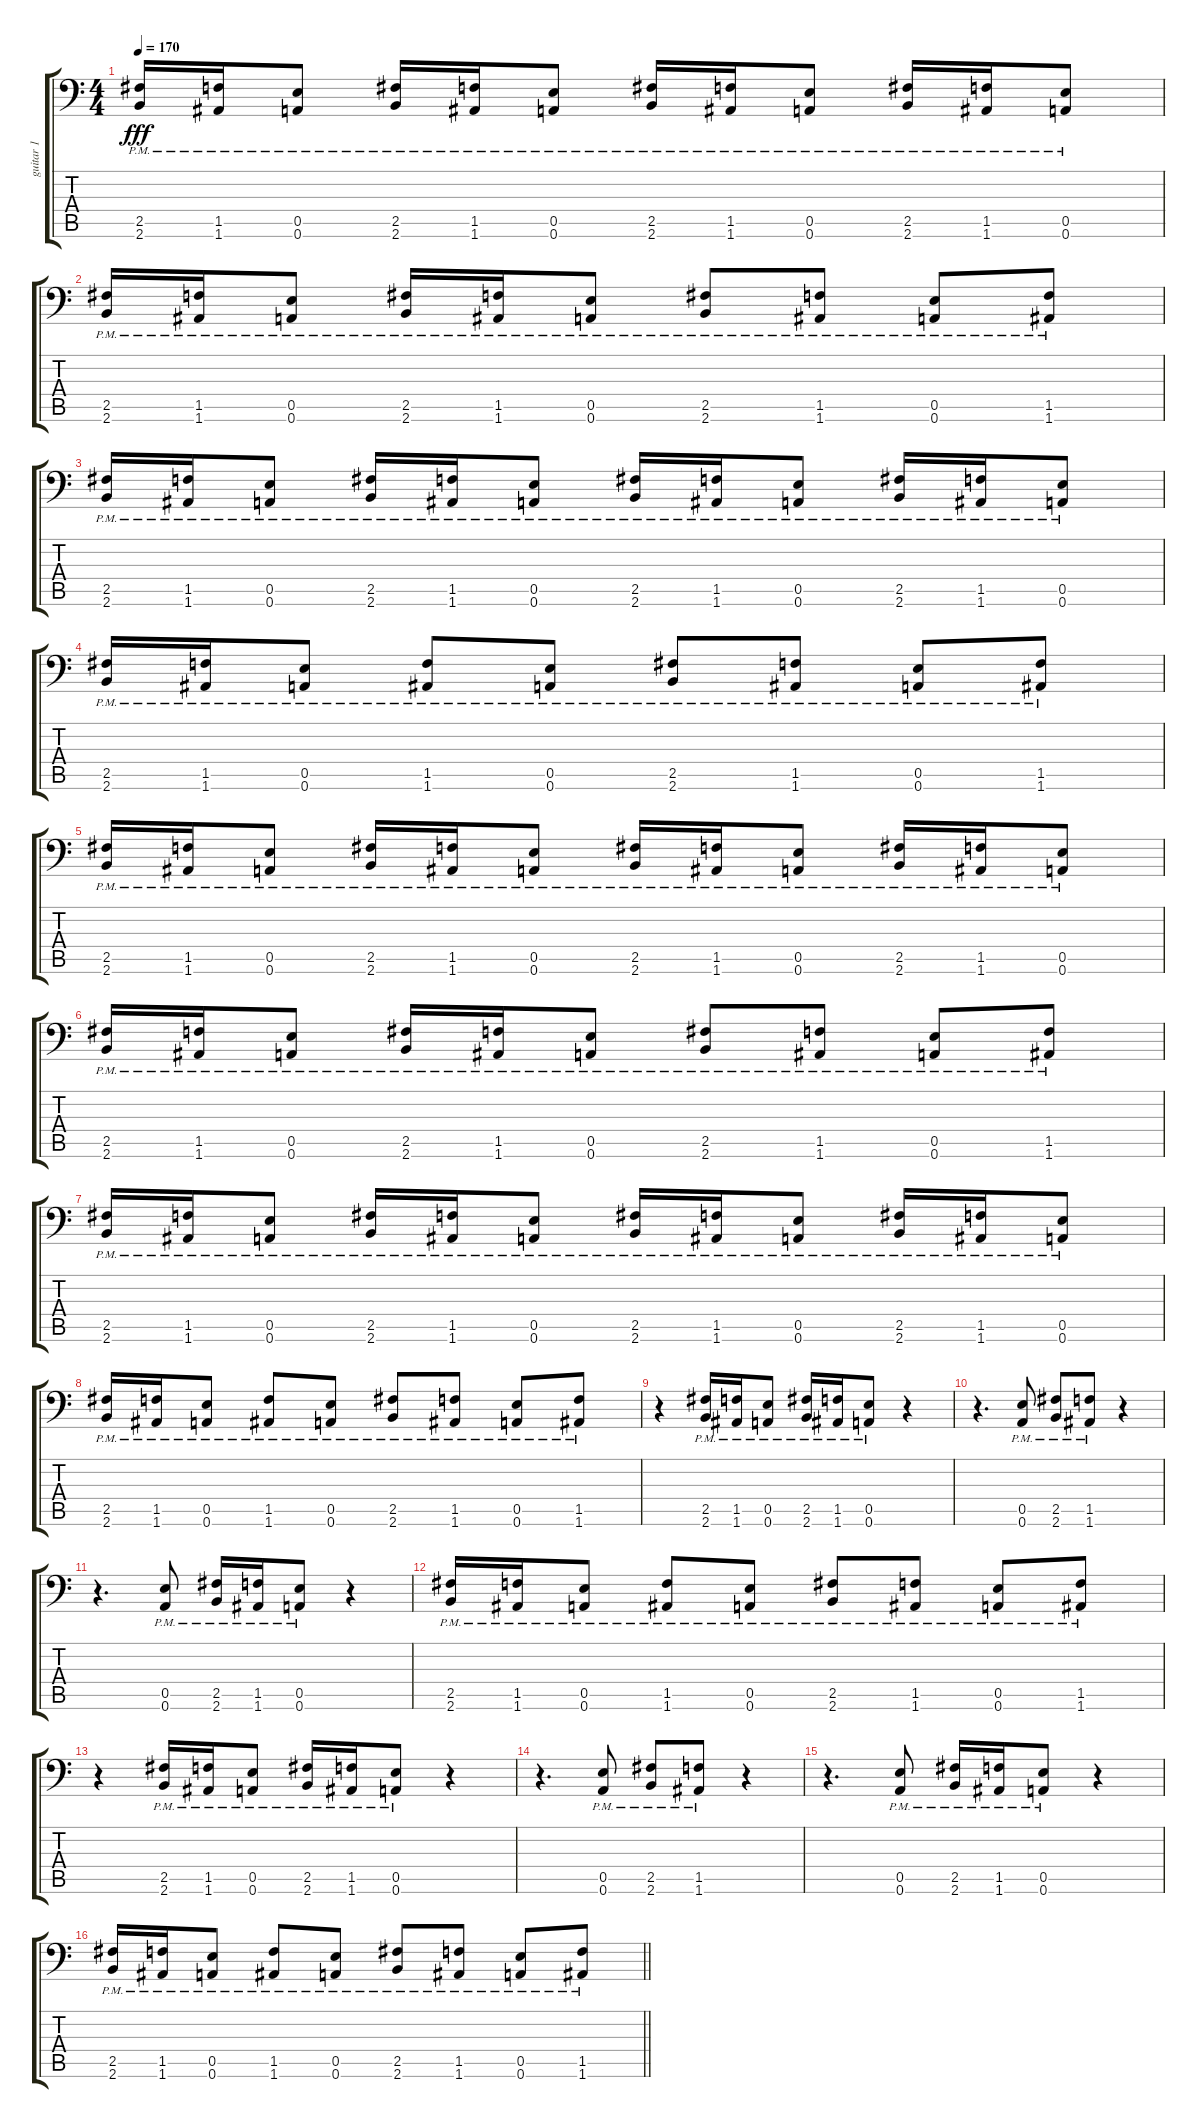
\track ("guitar 1" "guitar 1") {instrument distortionguitar}
\staff {score tabs}
\tuning (B3 Gb3 D3 A2 E2 A1) {hide}
\ts (4 4)
\section ("" "")
\tempo 170
\clef f4
\ks c
(2.5{pm} 2.6{pm}).16{dy fff} (1.5{pm} 1.6{pm}).16 (0.5{pm} 0.6{pm}).8 (2.5{pm} 2.6{pm}).16 (1.5{pm} 1.6{pm}).16 (0.5{pm} 0.6{pm}).8 (2.5{pm} 2.6{pm}).16 (1.5{pm} 1.6{pm}).16 (0.5{pm} 0.6{pm}).8 (2.5{pm} 2.6{pm}).16 (1.5{pm} 1.6{pm}).16 (0.5{pm} 0.6{pm}).8 |
(2.5{pm} 2.6{pm}).16 (1.5{pm} 1.6{pm}).16 (0.5{pm} 0.6{pm}).8 (2.5{pm} 2.6{pm}).16 (1.5{pm} 1.6{pm}).16 (0.5{pm} 0.6{pm}).8 (2.5{pm} 2.6{pm}).8 (1.5{pm} 1.6{pm}).8 (0.5{pm} 0.6{pm}).8 (1.5{pm} 1.6{pm}).8 |
(2.5{pm} 2.6{pm}).16 (1.5{pm} 1.6{pm}).16 (0.5{pm} 0.6{pm}).8 (2.5{pm} 2.6{pm}).16 (1.5{pm} 1.6{pm}).16 (0.5{pm} 0.6{pm}).8 (2.5{pm} 2.6{pm}).16 (1.5{pm} 1.6{pm}).16 (0.5{pm} 0.6{pm}).8 (2.5{pm} 2.6{pm}).16 (1.5{pm} 1.6{pm}).16 (0.5{pm} 0.6{pm}).8 |
(2.5{pm} 2.6{pm}).16 (1.5{pm} 1.6{pm}).16 (0.5{pm} 0.6{pm}).8 (1.5{pm} 1.6{pm}).8 (0.5{pm} 0.6{pm}).8 (2.5{pm} 2.6{pm}).8 (1.5{pm} 1.6{pm}).8 (0.5{pm} 0.6{pm}).8 (1.5{pm} 1.6{pm}).8 |
(2.5{pm} 2.6{pm}).16 (1.5{pm} 1.6{pm}).16 (0.5{pm} 0.6{pm}).8 (2.5{pm} 2.6{pm}).16 (1.5{pm} 1.6{pm}).16 (0.5{pm} 0.6{pm}).8 (2.5{pm} 2.6{pm}).16 (1.5{pm} 1.6{pm}).16 (0.5{pm} 0.6{pm}).8 (2.5{pm} 2.6{pm}).16 (1.5{pm} 1.6{pm}).16 (0.5{pm} 0.6{pm}).8 |
(2.5{pm} 2.6{pm}).16 (1.5{pm} 1.6{pm}).16 (0.5{pm} 0.6{pm}).8 (2.5{pm} 2.6{pm}).16 (1.5{pm} 1.6{pm}).16 (0.5{pm} 0.6{pm}).8 (2.5{pm} 2.6{pm}).8 (1.5{pm} 1.6{pm}).8 (0.5{pm} 0.6{pm}).8 (1.5{pm} 1.6{pm}).8 |
(2.5{pm} 2.6{pm}).16 (1.5{pm} 1.6{pm}).16 (0.5{pm} 0.6{pm}).8 (2.5{pm} 2.6{pm}).16 (1.5{pm} 1.6{pm}).16 (0.5{pm} 0.6{pm}).8 (2.5{pm} 2.6{pm}).16 (1.5{pm} 1.6{pm}).16 (0.5{pm} 0.6{pm}).8 (2.5{pm} 2.6{pm}).16 (1.5{pm} 1.6{pm}).16 (0.5{pm} 0.6{pm}).8 |
(2.5{pm} 2.6{pm}).16 (1.5{pm} 1.6{pm}).16 (0.5{pm} 0.6{pm}).8 (1.5{pm} 1.6{pm}).8 (0.5{pm} 0.6{pm}).8 (2.5{pm} 2.6{pm}).8 (1.5{pm} 1.6{pm}).8 (0.5{pm} 0.6{pm}).8 (1.5{pm} 1.6{pm}).8 |
r.4 (2.5{pm} 2.6{pm}).16 (1.5{pm} 1.6{pm}).16 (0.5{pm} 0.6{pm}).8 (2.5{pm} 2.6{pm}).16 (1.5{pm} 1.6{pm}).16 (0.5{pm} 0.6{pm}).8 r.4 |
r.4{d} (0.5{pm} 0.6{pm}).8 (2.5{pm} 2.6{pm}).8 (1.5{pm} 1.6{pm}).8 r.4 |
r.4{d} (0.5{pm} 0.6{pm}).8 (2.5{pm} 2.6{pm}).16 (1.5{pm} 1.6{pm}).16 (0.5{pm} 0.6{pm}).8 r.4 |
(2.5{pm} 2.6{pm}).16 (1.5{pm} 1.6{pm}).16 (0.5{pm} 0.6{pm}).8 (1.5{pm} 1.6{pm}).8 (0.5{pm} 0.6{pm}).8 (2.5{pm} 2.6{pm}).8 (1.5{pm} 1.6{pm}).8 (0.5{pm} 0.6{pm}).8 (1.5{pm} 1.6{pm}).8 |
r.4 (2.5{pm} 2.6{pm}).16 (1.5{pm} 1.6{pm}).16 (0.5{pm} 0.6{pm}).8 (2.5{pm} 2.6{pm}).16 (1.5{pm} 1.6{pm}).16 (0.5{pm} 0.6{pm}).8 r.4 |
r.4{d} (0.5{pm} 0.6{pm}).8 (2.5{pm} 2.6{pm}).8 (1.5{pm} 1.6{pm}).8 r.4 |
r.4{d} (0.5{pm} 0.6{pm}).8 (2.5{pm} 2.6{pm}).16 (1.5{pm} 1.6{pm}).16 (0.5{pm} 0.6{pm}).8 r.4 |
\barLineRight lightlight
(2.5{pm} 2.6{pm}).16 (1.5{pm} 1.6{pm}).16 (0.5{pm} 0.6{pm}).8 (1.5{pm} 1.6{pm}).8 (0.5{pm} 0.6{pm}).8 (2.5{pm} 2.6{pm}).8 (1.5{pm} 1.6{pm}).8 (0.5{pm} 0.6{pm}).8 (1.5{pm} 1.6{pm}).8
